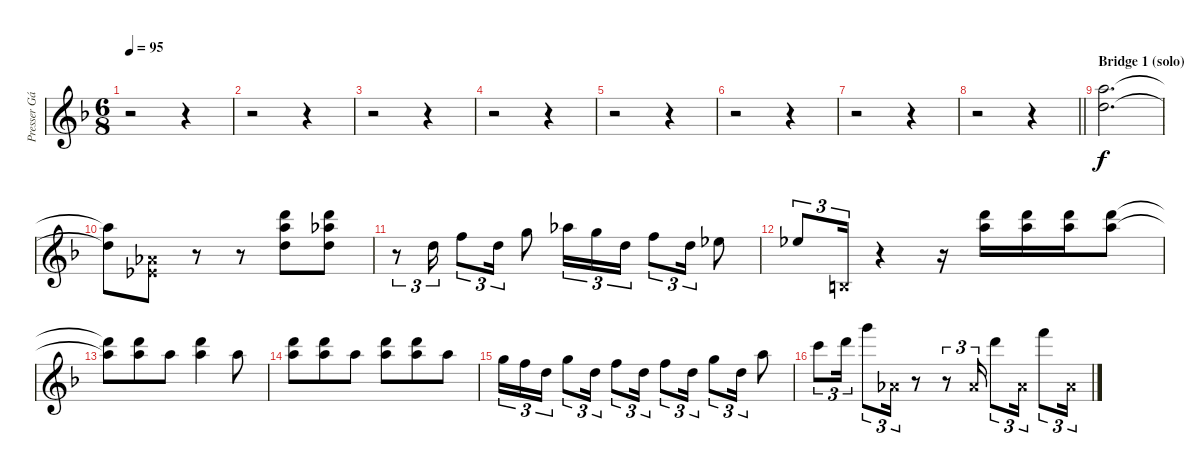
\track ("Presser Gábor" "Presser Gá") {instrument rockorgan}
\staff {score}
\tuning (Ab4 Eb4 B3 Gb3 Db3 Ab2) {hide}
\ts (6 8)
\tempo 95
\clef g2
\ks dminor
r.2{dy f} r.4 |
r.2 r.4 |
r.2 r.4 |
r.2 r.4 |
r.2 r.4 |
r.2 r.4 |
r.2 r.4 |
\barLineRight lightlight
r.2 r.4 |
\section ("" "Bridge 1 (solo)")
(13.1 11.2).2{d} |
(13.1{t} 11.2{t}).8 (0.1{x} 0.2{x}).8 r.8 r.8 (18.1 18.2 20.4).8 (18.1 17.2 20.4).8 |
r.8{tu (3 2)} 20.4.16{tu (3 2)} 18.3.8{tu (3 2)} 20.4.16{tu (3 2)} 20.3.8 21.3.16{tu (3 2)} 20.3.16{tu (3 2)} 20.4.16{tu (3 2)} 18.3.8{tu (3 2)} 20.4.16{tu (3 2)} 21.4.8 |
21.4.8{tu (3 2)} 0.3{x}.16{tu (3 2)} r.4 r.16 (18.1 18.2).16 (18.1 18.2).16 (18.1 18.2).16 (18.1 18.2).8 |
(18.1{t} 18.2{t}).8 (18.1 18.2).8 18.2.8 (18.1 18.2).4 18.2.8 |
(18.1 18.2).8 (18.1 18.2).8 18.2.8 (18.1 18.2).8 (18.1 18.2).8 18.2.8 |
16.2.16{tu (3 2)} 18.3.16{tu (3 2)} 15.3.16{tu (3 2)} 16.2.8{tu (3 2)} 15.3.16{tu (3 2)} 14.2.8{tu (3 2)} 15.3.16{tu (3 2)} 14.2.8{tu (3 2)} 15.3.16{tu (3 2)} 16.2.8{tu (3 2)} 15.3.16{tu (3 2)} 13.1.8 |
16.1.8{tu (3 2)} 18.1.16{tu (3 2)} 23.1.8{tu (3 2)} 0.1{x}.16{tu (3 2)} r.8 r.8{tu (3 2)} 0.1{x}.16{tu (3 2)} 18.1.8{tu (3 2)} 0.1{x}.16{tu (3 2)} 21.1.8{tu (3 2)} 0.1{x}.16{tu (3 2)}
